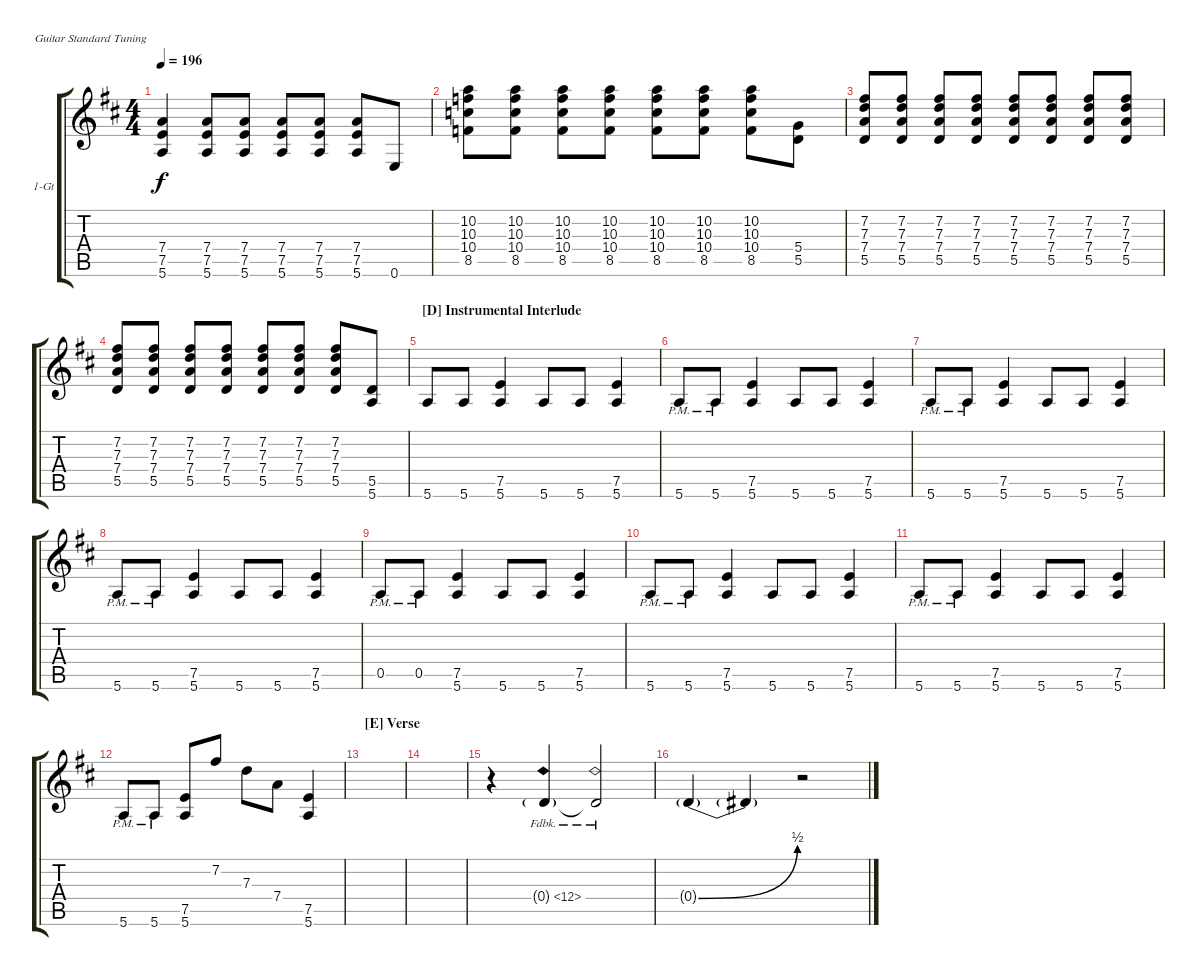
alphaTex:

\defaultSystemsLayout 4
\bracketExtendMode groupsimilarinstruments
\firstSystemTrackNameOrientation horizontal
\otherSystemsTrackNameOrientation horizontal
\track ("1 Guitar" "1-Gt") {instrument distortionguitar}
\staff {score tabs}
\tuning (E4 B3 G3 D3 A2 E2)
\ts (4 4)
\tempo 196
\clef g2
\ks d
(5.6 7.5 7.4).4{dy f} (5.6 7.5 7.4).8 (5.6 7.5 7.4).8 (5.6 7.5 7.4).8 (5.6 7.5 7.4).8 (5.6 7.5 7.4).8 0.6.8 |
(8.5 10.4 10.3 10.2).8 (8.5 10.4 10.3 10.2).8 (8.5 10.4 10.3 10.2).8 (8.5 10.4 10.3 10.2).8 (8.5 10.4 10.3 10.2).8 (8.5 10.4 10.3 10.2).8 (8.5 10.4 10.3 10.2).8 (5.5 5.4).8 |
(5.5 7.4 7.3 7.2).8 (5.5 7.4 7.3 7.2).8 (5.5 7.4 7.3 7.2).8 (5.5 7.4 7.3 7.2).8 (5.5 7.4 7.3 7.2).8 (5.5 7.4 7.3 7.2).8 (5.5 7.4 7.3 7.2).8 (5.5 7.4 7.3 7.2).8 |
(5.5 7.4 7.3 7.2).8 (5.5 7.4 7.3 7.2).8 (5.5 7.4 7.3 7.2).8 (5.5 7.4 7.3 7.2).8 (5.5 7.4 7.3 7.2).8 (5.5 7.4 7.3 7.2).8 (5.5 7.4 7.3 7.2).8 (5.6 5.5).8 |
\section ("D" "Instrumental Interlude")
5.6.8 5.6.8 (5.6 7.5).4 5.6.8 5.6.8 (5.6 7.5).4 |
5.6{pm}.8 5.6{pm}.8 (5.6 7.5).4 5.6.8 5.6.8 (5.6 7.5).4 |
5.6{pm}.8 5.6{pm}.8 (5.6 7.5).4 5.6.8 5.6.8 (5.6 7.5).4 |
5.6{pm}.8 5.6{pm}.8 (5.6 7.5).4 5.6.8 5.6.8 (5.6 7.5).4 |
0.5{pm}.8 0.5{pm}.8 (5.6 7.5).4 5.6.8 5.6.8 (5.6 7.5).4 |
5.6{pm}.8 5.6{pm}.8 (5.6 7.5).4 5.6.8 5.6.8 (5.6 7.5).4 |
5.6{pm}.8 5.6{pm}.8 (5.6 7.5).4 5.6.8 5.6.8 (5.6 7.5).4 |
5.6{pm}.8 5.6{pm}.8 (5.6 7.5).8 7.2.8 7.3.8 7.4.8 (7.5 5.6).4 |
\section ("E" "Verse")
|
|
r.4 0.4{fh 12 g}.4 0.4{fh 12 t}.2 |
0.4{be (bend 0 0 15.6 2) g}.4 0.4{t}.4 r.2
